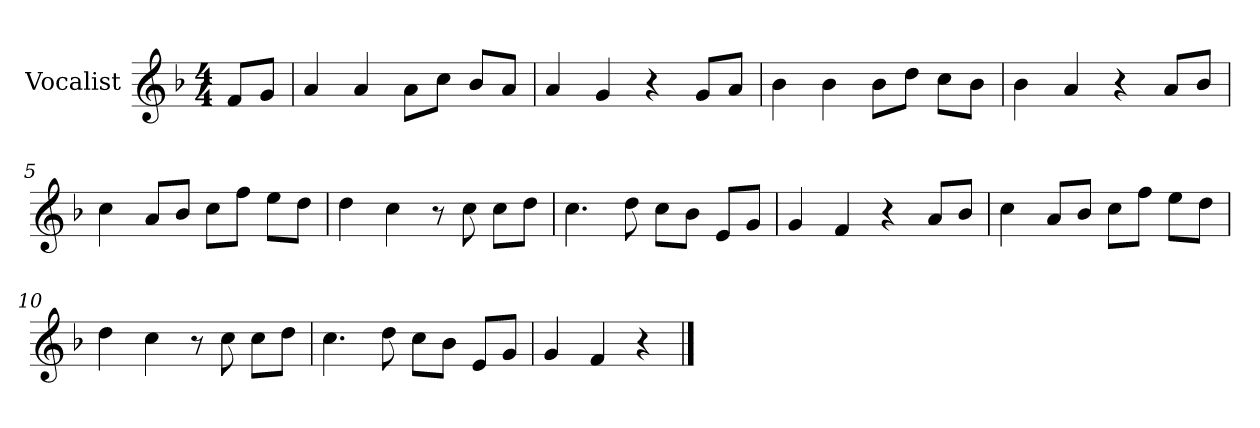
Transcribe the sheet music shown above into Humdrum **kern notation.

**kern
*part1
*staff1
*I"Vocalist
*k[b-]
*F:
*M4/4
=
8fL
8gJ
=1
4a
4a
8aL
8ccJ
8b-L
8aJ
=2
4a
4g
4r
8gL
8aJ
=3
4b-
4b-
8b-L
8ddJ
8ccL
8b-J
=4
4b-
4a
4r
8aL
8b-J
=5
4cc
8aL
8b-J
8ccL
8ffJ
8eeL
8ddJ
=6
4dd
4cc
8r
8cc
8ccL
8ddJ
=7
4.cc
8dd
8ccL
8b-J
8eL
8gJ
=8
4g
4f
4r
8aL
8b-J
=9
4cc
8aL
8b-J
8ccL
8ffJ
8eeL
8ddJ
=10
4dd
4cc
8r
8cc
8ccL
8ddJ
=11
4.cc
8dd
8ccL
8b-J
8eL
8gJ
=12
4g
4f
4r
==
*-
